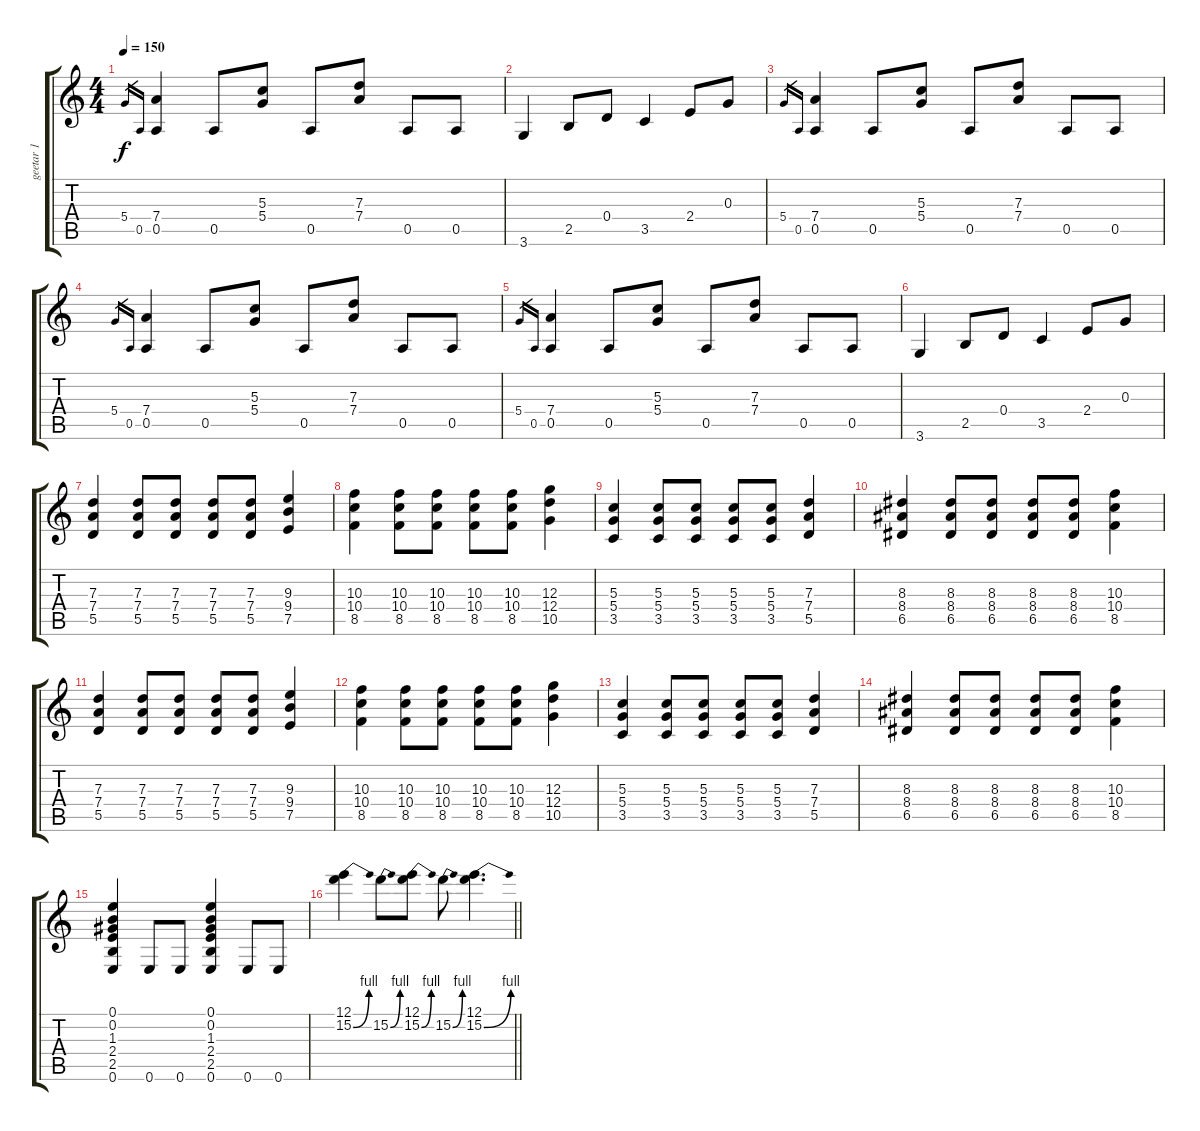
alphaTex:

\track ("geetar 1" "geetar 1") {instrument distortionguitar}
\staff {score tabs}
\tuning (E4 B3 G3 D3 A2 E2) {hide}
\ts (4 4)
\tempo 150
\clef g2
\ks c
5.4.16{gr dy f} 0.5.16{gr} (7.4 0.5).4 0.5.8 (5.3 5.4).8 0.5.8 (7.3 7.4).8 0.5.8 0.5.8 |
3.6.4 2.5.8 0.4.8 3.5.4 2.4.8 0.3.8 |
5.4.16{gr} 0.5.16{gr} (7.4 0.5).4 0.5.8 (5.3 5.4).8 0.5.8 (7.3 7.4).8 0.5.8 0.5.8 |
5.4.16{gr} 0.5.16{gr} (7.4 0.5).4 0.5.8 (5.3 5.4).8 0.5.8 (7.3 7.4).8 0.5.8 0.5.8 |
5.4.16{gr} 0.5.16{gr} (7.4 0.5).4 0.5.8 (5.3 5.4).8 0.5.8 (7.3 7.4).8 0.5.8 0.5.8 |
3.6.4 2.5.8 0.4.8 3.5.4 2.4.8 0.3.8 |
(7.3 7.4 5.5).4 (7.3 7.4 5.5).8 (7.3 7.4 5.5).8 (7.3 7.4 5.5).8 (7.3 7.4 5.5).8 (9.3 9.4 7.5).4 |
(10.3 10.4 8.5).4 (10.3 10.4 8.5).8 (10.3 10.4 8.5).8 (10.3 10.4 8.5).8 (10.3 10.4 8.5).8 (12.3 12.4 10.5).4 |
(5.3 5.4 3.5).4 (5.3 5.4 3.5).8 (5.3 5.4 3.5).8 (5.3 5.4 3.5).8 (5.3 5.4 3.5).8 (7.3 7.4 5.5).4 |
(8.3 8.4 6.5).4 (8.3 8.4 6.5).8 (8.3 8.4 6.5).8 (8.3 8.4 6.5).8 (8.3 8.4 6.5).8 (10.3 10.4 8.5).4 |
(7.3 7.4 5.5).4 (7.3 7.4 5.5).8 (7.3 7.4 5.5).8 (7.3 7.4 5.5).8 (7.3 7.4 5.5).8 (9.3 9.4 7.5).4 |
(10.3 10.4 8.5).4 (10.3 10.4 8.5).8 (10.3 10.4 8.5).8 (10.3 10.4 8.5).8 (10.3 10.4 8.5).8 (12.3 12.4 10.5).4 |
(5.3 5.4 3.5).4 (5.3 5.4 3.5).8 (5.3 5.4 3.5).8 (5.3 5.4 3.5).8 (5.3 5.4 3.5).8 (7.3 7.4 5.5).4 |
(8.3 8.4 6.5).4 (8.3 8.4 6.5).8 (8.3 8.4 6.5).8 (8.3 8.4 6.5).8 (8.3 8.4 6.5).8 (10.3 10.4 8.5).4 |
(0.1 0.2 1.3 2.4 2.5 0.6).4 0.6.8 0.6.8 (0.1 0.2 1.3 2.4 2.5 0.6).4 0.6.8 0.6.8 |
\barLineRight lightlight
(12.1 15.2{be (bend 0 0 60 4)}).4 15.2{be (bend 0 0 60 4)}.8 (12.1 15.2{be (bend 0 0 60 4)}).8 15.2{be (bend 0 0 60 4)}.8 (12.1 15.2{be (bend 0 0 60 4)}).4{d}
